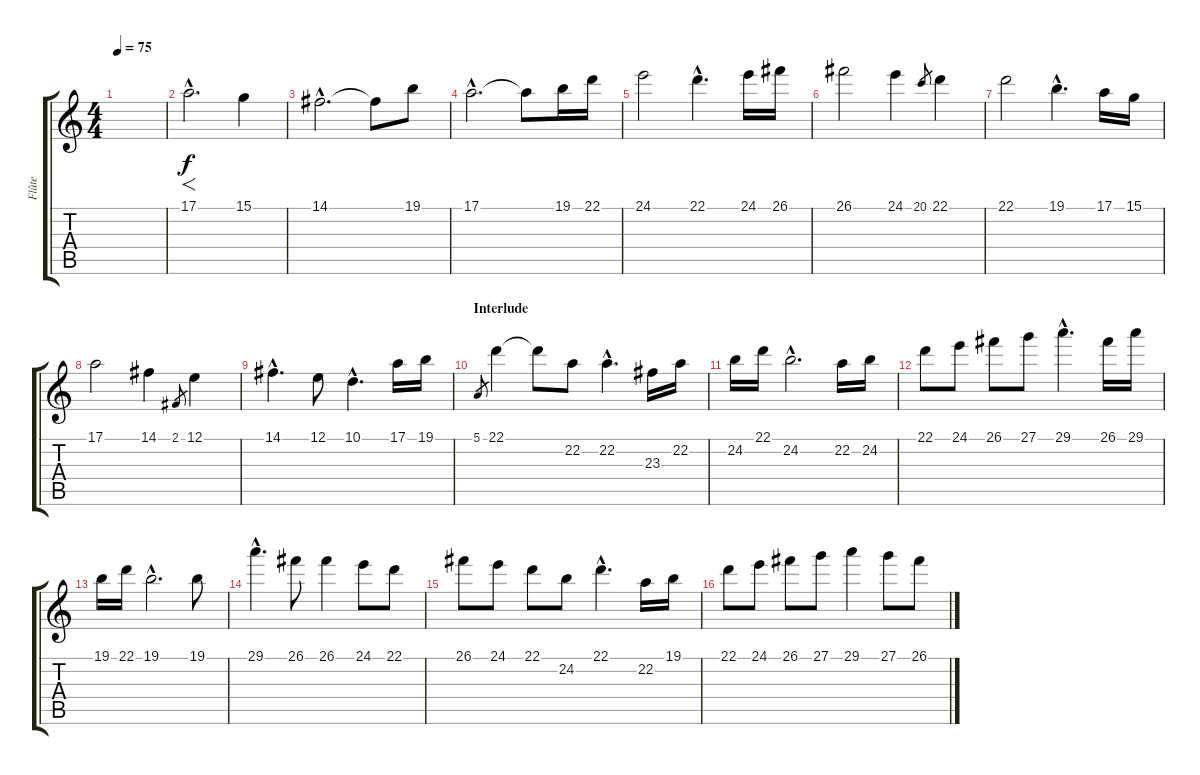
\track ("Flûte" "Flûte") {instrument piccolo}
\staff {score tabs}
\tuning (E4 B3 G3 D3 A2 E2) {hide}
\ts (4 4)
\tempo 75
\clef g2
\ks c
|
17.1{hac}.2{f d} 15.1.4 |
14.1{hac}.2{d} 14.1{t}.8 19.1.8 |
17.1{hac}.2{d} 17.1{t}.8 19.1.16 22.1.16 |
24.1.2 22.1{hac}.4{d} 24.1.16 26.1.16 |
26.1.2 24.1.4 20.1.8{gr} 22.1.4 |
22.1.2 19.1{hac}.4{d} 17.1.16 15.1.16 |
17.1.2 14.1.4 2.1.8{gr} 12.1.4 |
14.1{hac}.4{d} 12.1.8 10.1{hac}.4{d} 17.1.16 19.1.16 |
\section ("" "Interlude")
5.1.8{gr} 22.1.4 22.1{t}.8 22.2.8 22.2{hac}.4{d} 23.3.16 22.2.16 |
24.2.16 22.1.16 24.2{hac}.2{d} 22.2.16 24.2.16 |
22.1.8 24.1.8 26.1.8 27.1.8 29.1{hac}.4{d} 26.1.16 29.1.16 |
19.1.16 22.1.16 19.1{hac}.2{d} 19.1.8 |
29.1{hac}.4{d} 26.1.8 26.1.4 24.1.8 22.1.8 |
26.1.8 24.1.8 22.1.8 24.2.8 22.1{hac}.4{d} 22.2.16 19.1.16 |
22.1.8 24.1.8 26.1.8 27.1.8 29.1.4 27.1.8 26.1.8
